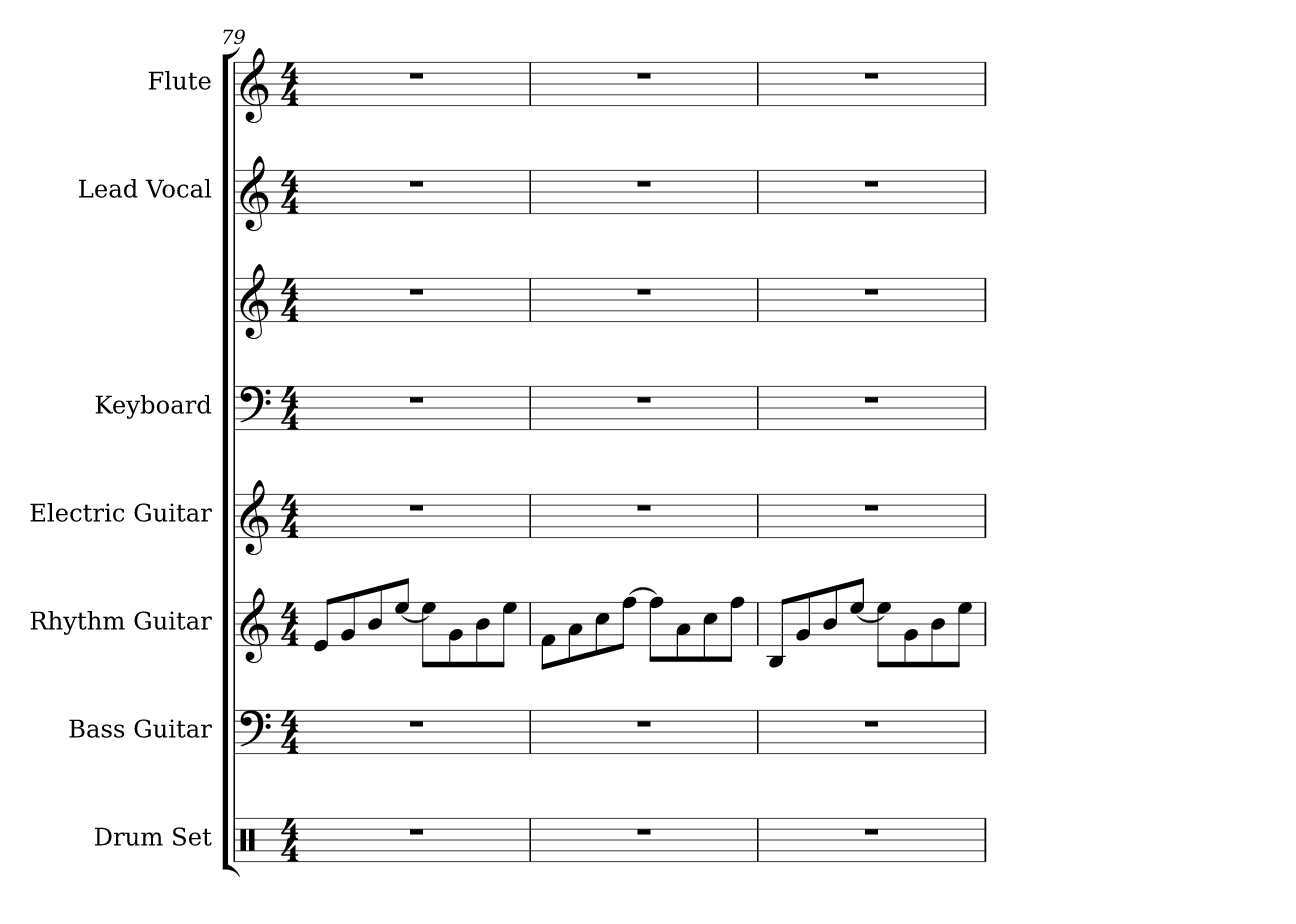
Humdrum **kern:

**kern	**kern	**kern	**kern	**kern	**kern	**kern	**kern
*part7	*part6	*part5	*part4	*part3	*part3	*part2	*part1
*staff8	*staff7	*staff6	*staff5	*staff4	*staff3	*staff2	*staff1
*I"Drum Set	*I"Bass Guitar	*I"Rhythm Guitar	*I"Electric Guitar	*I"Keyboard	*	*I"Lead Vocal	*I"Flute
*I'Dr.	*I'Bass	*I'Rhy.	*I'E. Gtr.	*I'Kbd.	*	*	*I'Fl.
!!LO:LB:g=z
*clefX	*clefF4	*clefG2	*clefG2	*clefF4	*clefG2	*clefG2	*clefG2
*	*ITrd7c12	*ITrd7c12	*ITrd7c12	*	*	*	*
*k[]	*k[]	*k[]	*k[]	*k[]	*k[]	*k[]	*k[]
*C:	*C:	*C:	*C:	*C:	*C:	*C:	*C:
*M4/4	*M4/4	*M4/4	*M4/4	*M4/4	*M4/4	*M4/4	*M4/4
=79	=79	=79	=79	=79	=79	=79	=79
1r	1r	8Ei/L	1r	1r	1r	1r	1r
.	.	8Gi/	.	.	.	.	.
.	.	8Bi/	.	.	.	.	.
.	.	[<8ei/J	.	.	.	.	.
.	.	8ei\L]	.	.	.	.	.
.	.	8Gi\	.	.	.	.	.
.	.	8Bi\	.	.	.	.	.
.	.	8ei\J	.	.	.	.	.
=80	=80	=80	=80	=80	=80	=80	=80
1r	1r	8Fi\L	1r	1r	1r	1r	1r
.	.	8Ai\	.	.	.	.	.
.	.	8ci\	.	.	.	.	.
.	.	[>8fi\J	.	.	.	.	.
.	.	8fi\L]	.	.	.	.	.
.	.	8Ai\	.	.	.	.	.
.	.	8ci\	.	.	.	.	.
.	.	8fi\J	.	.	.	.	.
=81	=81	=81	=81	=81	=81	=81	=81
1r	1r	8BBi/L	1r	1r	1r	1r	1r
.	.	8Gi/	.	.	.	.	.
.	.	8Bi/	.	.	.	.	.
.	.	[<8ei/J	.	.	.	.	.
.	.	8ei\L]	.	.	.	.	.
.	.	8Gi\	.	.	.	.	.
.	.	8Bi\	.	.	.	.	.
.	.	8ei\J	.	.	.	.	.
=	=	=	=	=	=	=	=
*-	*-	*-	*-	*-	*-	*-	*-
